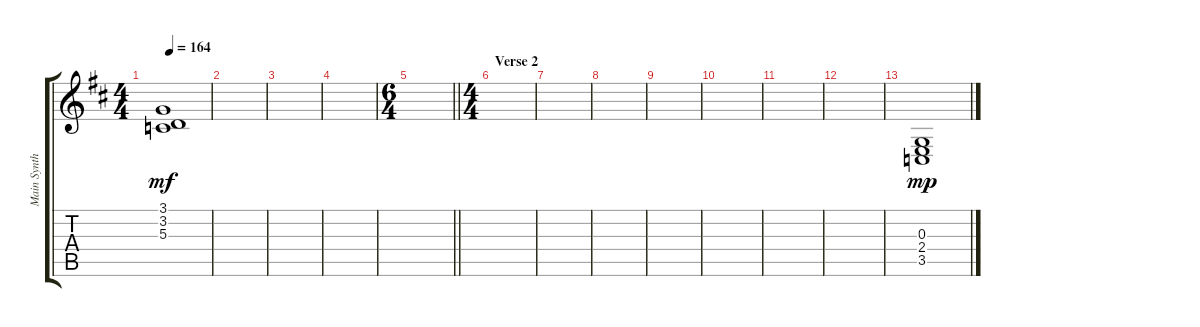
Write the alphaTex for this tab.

\track ("Main Synth" "Main Synth") {instrument lead1square}
\staff {score tabs}
\tuning (E4 B3 G3 D3 A2 E2) {hide}
\ts (4 4)
\tempo 164
\clef g2
\ks bminor
(3.1 3.2 5.3).1{dy mf} |
|
|
|
\ts (6 4)
\barLineRight lightlight
|
\ts (4 4)
\section ("" "Verse 2")
|
|
|
|
|
|
|
(0.3 2.4 3.5).1{dy mp}
